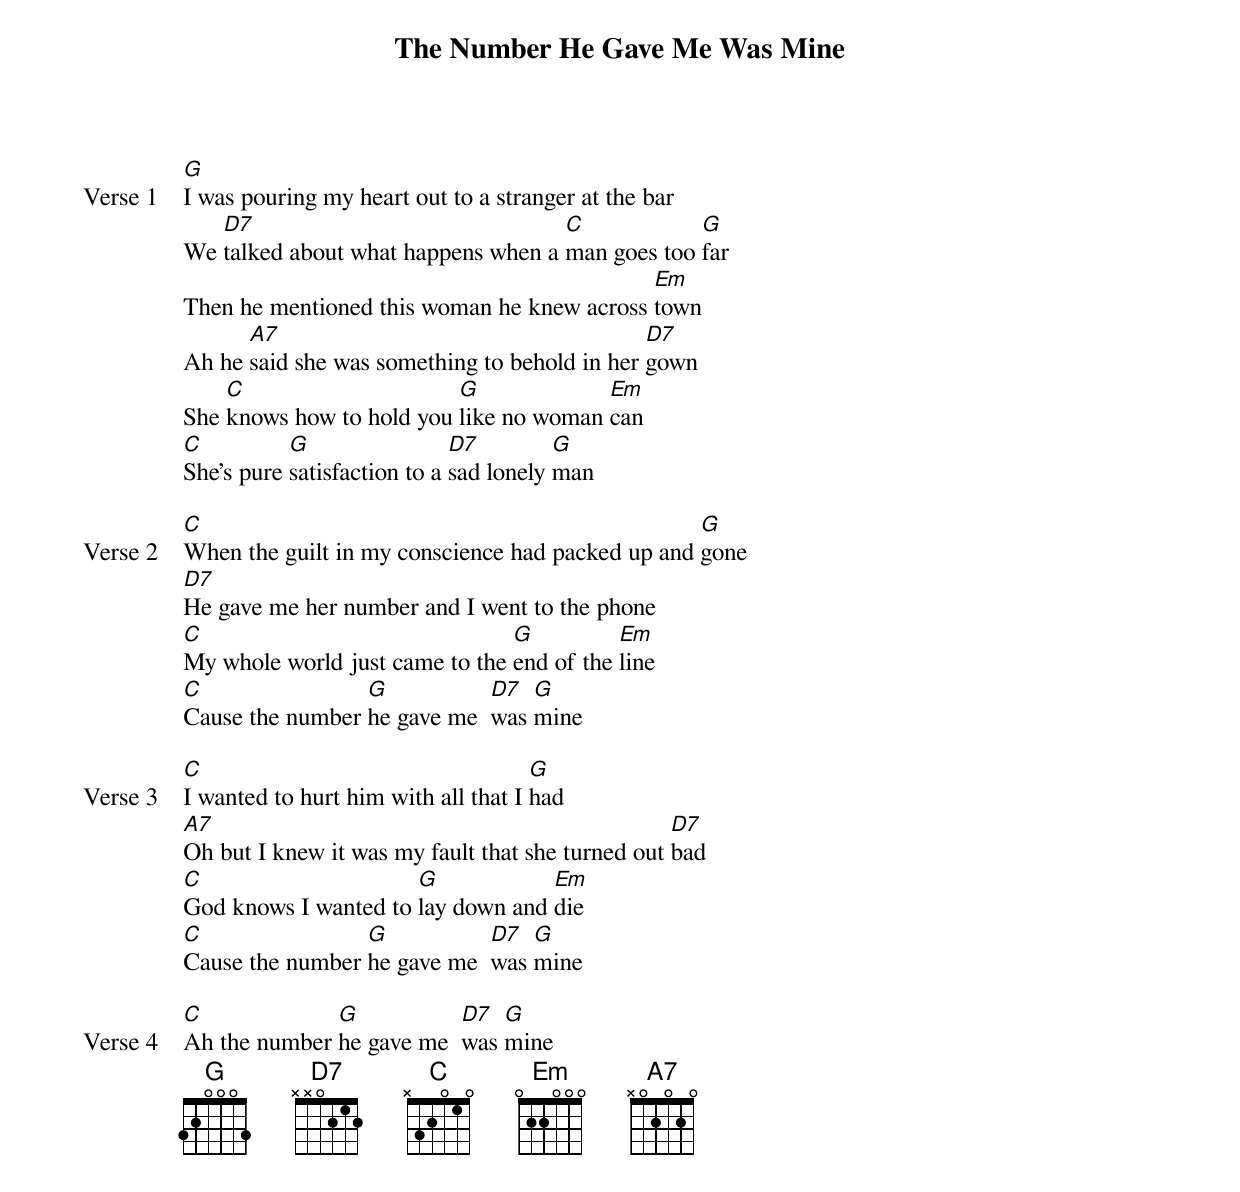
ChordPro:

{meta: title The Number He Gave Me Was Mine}
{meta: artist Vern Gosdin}
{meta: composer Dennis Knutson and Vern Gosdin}

{start_of_verse: Verse 1}
[G]I was pouring my heart out to a stranger at the bar
We [D7]talked about what happens when a [C]man goes too [G]far
Then he mentioned this woman he knew across [Em]town
Ah he [A7]said she was something to behold in her [D7]gown
She [C]knows how to hold you [G]like no woman [Em]can
[C]She’s pure [G]satisfaction to a [D7]sad lonely [G]man
{end_of_verse}

{start_of_verse: Verse 2}
[C]When the guilt in my conscience had packed up and [G]gone
[D7]He gave me her number and I went to the phone
[C]My whole world just came to the [G]end of the [Em]line
[C]Cause the number [G]he gave me  [D7]was [G]mine
{end_of_verse}

{start_of_verse: Verse 3}
[C]I wanted to hurt him with all that I [G]had
[A7]Oh but I knew it was my fault that she turned out [D7]bad
[C]God knows I wanted to [G]lay down and [Em]die
[C]Cause the number [G]he gave me  [D7]was [G]mine
{end_of_verse}

{start_of_verse: Verse 4}
[C]Ah the number [G]he gave me  [D7]was [G]mine
{end_of_verse}
